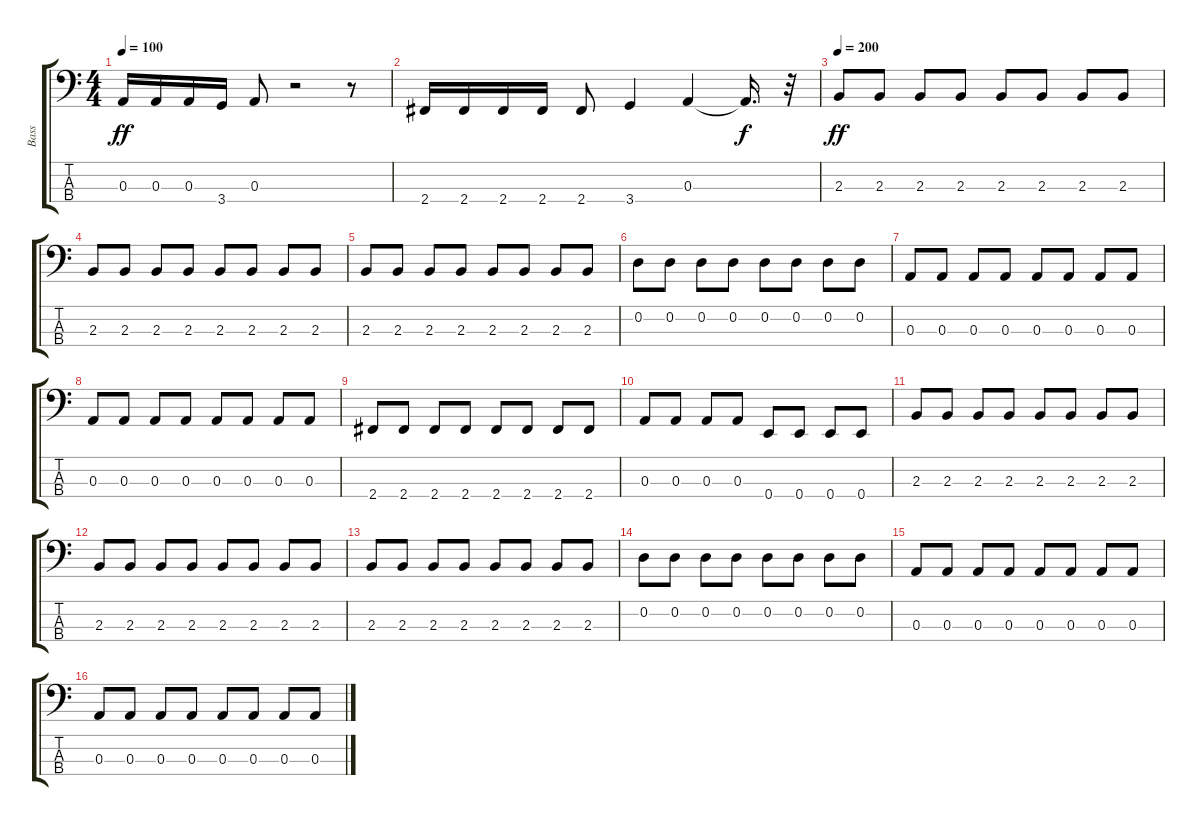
\track ("Bass" "Bass") {instrument electricbassfinger}
\staff {score tabs}
\tuning (G2 D2 A1 E1) {hide}
\ts (4 4)
\tempo 100
\clef f4
\ks c
0.3.16{dy ff} 0.3.16 0.3.16 3.4.16 0.3.8 r.2 r.8 |
2.4.16 2.4.16 2.4.16 2.4.16 2.4.8 3.4.4 0.3.4 0.3{t}.16{d dy f} r.32 |
\tempo 200
2.3.8{dy ff} 2.3.8 2.3.8 2.3.8 2.3.8 2.3.8 2.3.8 2.3.8 |
2.3.8 2.3.8 2.3.8 2.3.8 2.3.8 2.3.8 2.3.8 2.3.8 |
2.3.8 2.3.8 2.3.8 2.3.8 2.3.8 2.3.8 2.3.8 2.3.8 |
0.2.8 0.2.8 0.2.8 0.2.8 0.2.8 0.2.8 0.2.8 0.2.8 |
0.3.8 0.3.8 0.3.8 0.3.8 0.3.8 0.3.8 0.3.8 0.3.8 |
0.3.8 0.3.8 0.3.8 0.3.8 0.3.8 0.3.8 0.3.8 0.3.8 |
2.4.8 2.4.8 2.4.8 2.4.8 2.4.8 2.4.8 2.4.8 2.4.8 |
0.3.8 0.3.8 0.3.8 0.3.8 0.4.8 0.4.8 0.4.8 0.4.8 |
2.3.8 2.3.8 2.3.8 2.3.8 2.3.8 2.3.8 2.3.8 2.3.8 |
2.3.8 2.3.8 2.3.8 2.3.8 2.3.8 2.3.8 2.3.8 2.3.8 |
2.3.8 2.3.8 2.3.8 2.3.8 2.3.8 2.3.8 2.3.8 2.3.8 |
0.2.8 0.2.8 0.2.8 0.2.8 0.2.8 0.2.8 0.2.8 0.2.8 |
0.3.8 0.3.8 0.3.8 0.3.8 0.3.8 0.3.8 0.3.8 0.3.8 |
0.3.8 0.3.8 0.3.8 0.3.8 0.3.8 0.3.8 0.3.8 0.3.8
